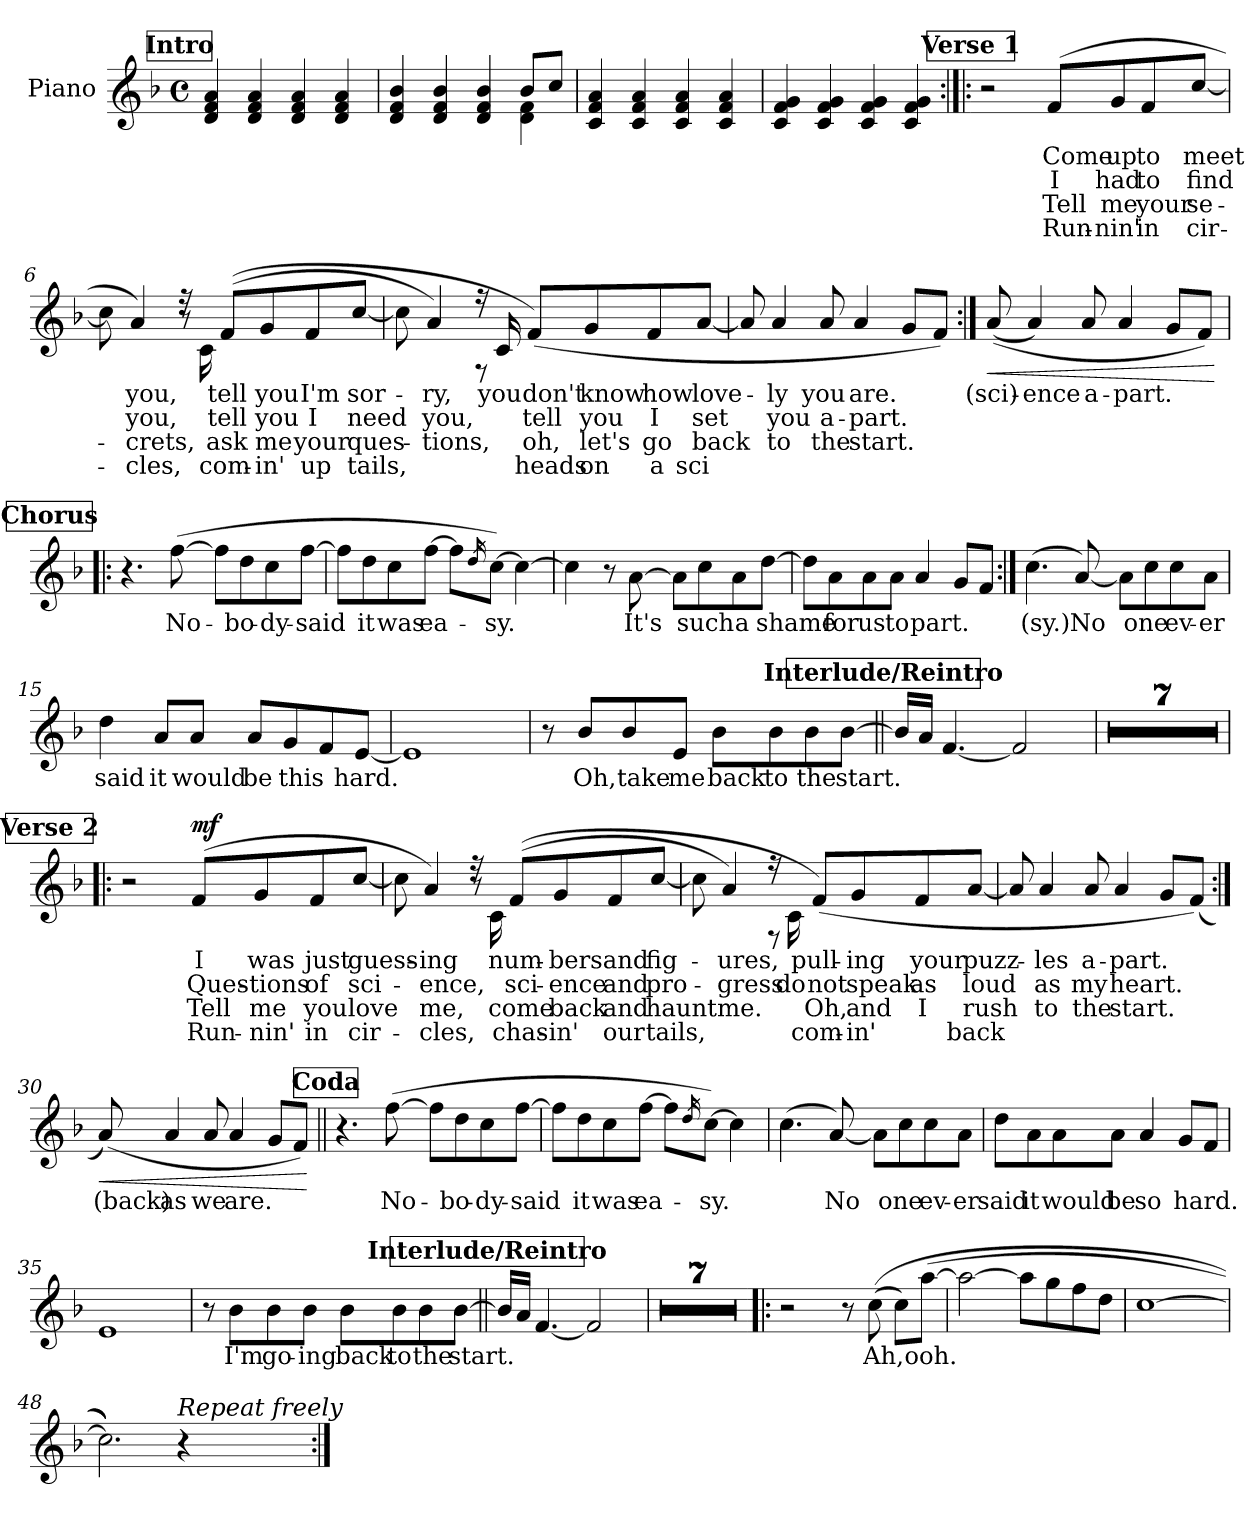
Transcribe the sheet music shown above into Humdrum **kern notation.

**kern	**text	**text	**text	**text	**dynam
*part1	*part1	*part1	*part1	*part1	*part1
*staff1	*staff1	*staff1	*staff1	*staff1	*staff1
*I"Piano	*	*	*	*	*
*I'Pno.	*	*	*	*	*
*clefG2	*	*	*	*	*
*k[b-]	*	*	*	*	*
*M4/4	*	*	*	*	*
*met(c)	*	*	*	*	*
*MM76	*	*	*	*	*
!!LO:REH:place=s1:a:B:fs=14:t=Intro
=1	=1	=1	=1	=1	=1
4d/ 4f/ 4a/	.	.	.	.	.
4d/ 4f/ 4a/	.	.	.	.	.
4d/ 4f/ 4a/	.	.	.	.	.
4d/ 4f/ 4a/	.	.	.	.	.
=2	=2	=2	=2	=2	=2
*^	*	*	*	*	*
4d/ 4f/ 4b-/	2.ryy	.	.	.	.	.
4d/ 4f/ 4b-/	.	.	.	.	.	.
4d/ 4f/ 4b-/	.	.	.	.	.	.
4d\ 4f\	8b-/L	.	.	.	.	.
.	8cc/J	.	.	.	.	.
*v	*v	*	*	*	*	*
=3	=3	=3	=3	=3	=3
4c/ 4f/ 4a/	.	.	.	.	.
4c/ 4f/ 4a/	.	.	.	.	.
4c/ 4f/ 4a/	.	.	.	.	.
4c/ 4f/ 4a/	.	.	.	.	.
=4	=4	=4	=4	=4	=4
4c/ 4f/ 4g/	.	.	.	.	.
4c/ 4f/ 4g/	.	.	.	.	.
4c/ 4f/ 4g/	.	.	.	.	.
4c/ 4f/ 4g/	.	.	.	.	.
!!LO:LB:g=z
!!LO:REH:place=s1:a:B:fs=14:t=Verse 1
=5:|!|:	=5:|!|:	=5:|!|:	=5:|!|:	=5:|!|:	=5:|!|:
2r	.	.	.	.	.
!	!LO:LY:b	!LO:LY:b	!LO:LY:b	!LO:LY:b	!
(<8f/L	Come	I	Tell	Run-	.
!	!LO:LY:b	!LO:LY:b	!LO:LY:b	!LO:LY:b	!
8g/	up	had	me	-nin'	.
!	!LO:LY:b	!LO:LY:b	!LO:LY:b	!LO:LY:b	!
8f/	to	to	your	in	.
!	!LO:LY:b	!LO:LY:b	!LO:LY:b	!LO:LY:b	!
[8cc/J	meet	find	se-	cir-	.
=6	=6	=6	=6	=6	=6
*^	*	*	*	*	*
*	*^	*	*	*	*	*
8cc\]	4.ryy	4.ryy	.	.	.	.	.
!	!	!	!LO:LY:b	!LO:LY:b	!LO:LY:b	!LO:LY:b	!
4a/)	.	.	you,	you,	-crets,	-cles,	.
16ryy	16r	8r	.	.	.	.	.
!	!	!	!	!	!LO:LY:b	!	!
16c/yy	(<16c\	.	.	.	and	.	.
!	!	!	!LO:LY:b	!LO:LY:b	!LO:LY:b	!LO:LY:b	!
((>8f/L	2ryy	2ryy	tell	tell	ask	com-	.
!	!	!	!LO:LY:b	!LO:LY:b	!LO:LY:b	!LO:LY:b	!
8g/	.	.	you	you	me	-in'	.
!	!	!	!LO:LY:b	!LO:LY:b	!LO:LY:b	!LO:LY:b	!
8f/	.	.	I'm	I	your	up	.
!	!	!	!LO:LY:b	!LO:LY:b	!LO:LY:b	!LO:LY:b	!
[8cc/J	.	.	sor-	need	ques-	tails,	.
*	*v	*v	*	*	*	*	*
=7	=7	=7	=7	=7	=7	=7
8cc\]	4.ryy	.	.	.	.	.
!	!	!LO:LY:b	!LO:LY:b	!LO:LY:b	!	!
4a/)	.	ry,	you,	-tions,	.	.
16r	8r	.	.	.	.	.
!	!	!LO:LY:b	!	!	!	!
16c!/	.	you	.	.	.	.
!	!	!LO:LY:b	!LO:LY:b	!LO:LY:b	!LO:LY:b	!
(>8f/L)	2ryy	don't	tell	oh,	heads	.
!	!	!LO:LY:b	!LO:LY:b	!LO:LY:b	!LO:LY:b	!
8g/	.	know	you	let's	on	.
!	!	!LO:LY:b	!LO:LY:b	!LO:LY:b	!LO:LY:b	!
8f/	.	how	I	go	a	.
!	!	!LO:LY:b	!LO:LY:b	!LO:LY:b	!LO:LY:b	!
[8a/J	.	love-	set	back	sci	.
*v	*v	*	*	*	*	*
=8	=8	=8	=8	=8	=8
8a/]	.	.	.	.	.
!	!LO:LY:b	!LO:LY:b	!LO:LY:b	!	!
4a/	ly	you	to	.	.
!	!LO:LY:b	!LO:LY:b	!LO:LY:b	!	!
8a/	you	a-	the	.	.
!	!LO:LY:b	!LO:LY:b	!LO:LY:b	!	!
4a/	are.	-part.	start.	.	.
8g/L	.	.	.	.	.
8f/J)	.	.	.	.	.
!!LO:LB:g=z
=9:|!	=9:|!	=9:|!	=9:|!	=9:|!	=9:|!
!	!LO:LY:b	!	!	!	!LO:HP:b
(<(<8a/	(sci)-	.	.	.	<
!	!LO:LY:b	!	!	!	!
4a/)	-ence	.	.	.	.
!	!LO:LY:b	!	!	!	!
8a/	a-	.	.	.	.
!	!LO:LY:b	!	!	!	!
4a/	-part.	.	.	.	.
8g/L	.	.	.	.	.
8f/J)	.	.	.	.	.
.	.	.	.	.	[
!!LO:REH:place=s1:a:B:fs=14:t=Chorus
=10!|:	=10!|:	=10!|:	=10!|:	=10!|:	=10!|:
4.r	.	.	.	.	.
!	!LO:LY:b	!	!	!	!
(>[8ff\	No-	.	.	.	.
8ff\L]	.	.	.	.	.
!	!LO:LY:b	!	!	!	!
8dd\	-bo-	.	.	.	.
!	!LO:LY:b	!	!	!	!
8cc\	-dy-	.	.	.	.
!	!LO:LY:b	!	!	!	!
[8ff\J	-said	.	.	.	.
=11	=11	=11	=11	=11	=11
8ff\L]	.	.	.	.	.
!	!LO:LY:b	!	!	!	!
8dd\	it	.	.	.	.
!	!LO:LY:b	!	!	!	!
8cc\	was	.	.	.	.
!	!LO:LY:b	!	!	!	!
[8ff\J	ea-	.	.	.	.
8ff\L]	.	.	.	.	.
16qdd/	.	.	.	.	.
!	!LO:LY:b	!	!	!	!
[8cc\J)	-sy.	.	.	.	.
4cc\_	.	.	.	.	.
=12	=12	=12	=12	=12	=12
4cc\]	.	.	.	.	.
8r	.	.	.	.	.
!	!LO:LY:b	!	!	!	!
[8a\	It's	.	.	.	.
8a\L]	.	.	.	.	.
!	!LO:LY:b	!	!	!	!
8cc\	such	.	.	.	.
!	!LO:LY:b	!	!	!	!
8a\	a	.	.	.	.
!	!LO:LY:b	!	!	!	!
[8dd\J	shame	.	.	.	.
=13	=13	=13	=13	=13	=13
8dd\L]	.	.	.	.	.
!	!LO:LY:b	!	!	!	!
8a\	for	.	.	.	.
!	!LO:LY:b	!	!	!	!
8a\	us	.	.	.	.
!	!LO:LY:b	!	!	!	!
8a\J	to	.	.	.	.
!	!LO:LY:b	!	!	!	!
4a/	part.	.	.	.	.
8g/L	.	.	.	.	.
8f/J	.	.	.	.	.
=14:|!	=14:|!	=14:|!	=14:|!	=14:|!	=14:|!
!	!LO:LY:b	!	!	!	!
(>4.cc\	(sy.)	.	.	.	.
!	!LO:LY:b	!	!	!	!
[8a/)	No	.	.	.	.
8a\L]	.	.	.	.	.
!	!LO:LY:b	!	!	!	!
8cc\	one	.	.	.	.
!	!LO:LY:b	!	!	!	!
8cc\	ev-	.	.	.	.
!	!LO:LY:b	!	!	!	!
8a\J	-er	.	.	.	.
!!LO:LB:g=z
=15	=15	=15	=15	=15	=15
!	!LO:LY:b	!	!	!	!
4dd\	said	.	.	.	.
!	!LO:LY:b	!	!	!	!
8a/L	it	.	.	.	.
!	!LO:LY:b	!	!	!	!
8a/J	would	.	.	.	.
!	!LO:LY:b	!	!	!	!
8a/L	be	.	.	.	.
!	!LO:LY:b	!	!	!	!
8g/	this	.	.	.	.
8f/	.	.	.	.	.
!	!LO:LY:b	!	!	!	!
[8e/J	hard.	.	.	.	.
=16	=16	=16	=16	=16	=16
1e]	.	.	.	.	.
=17	=17	=17	=17	=17	=17
8r	.	.	.	.	.
!	!LO:LY:b	!	!	!	!
8b-/L	Oh,	.	.	.	.
!	!LO:LY:b	!	!	!	!
8b-/	take	.	.	.	.
!	!LO:LY:b	!	!	!	!
8e/J	me	.	.	.	.
!	!LO:LY:b	!	!	!	!
8b-\L	back	.	.	.	.
!	!LO:LY:b	!	!	!	!
8b-\	to	.	.	.	.
!	!LO:LY:b	!	!	!	!
8b-\	the	.	.	.	.
!	!LO:LY:b	!	!	!	!
[8b-\J	start.	.	.	.	.
!!LO:REH:place=s1:a:B:fs=14:t=Interlude/Reintro
=18||	=18||	=18||	=18||	=18||	=18||
16b-/LL]	.	.	.	.	.
16a/JJ	.	.	.	.	.
[4.f/	.	.	.	.	.
2f/]	.	.	.	.	.
=19	=19	=19	=19	=19	=19
1r	.	.	.	.	.
=20	=20	=20	=20	=20	=20
1r	.	.	.	.	.
=21	=21	=21	=21	=21	=21
1r	.	.	.	.	.
=22	=22	=22	=22	=22	=22
1r	.	.	.	.	.
=23	=23	=23	=23	=23	=23
1r	.	.	.	.	.
=24	=24	=24	=24	=24	=24
1r	.	.	.	.	.
=25	=25	=25	=25	=25	=25
1r	.	.	.	.	.
!!LO:LB:g=z
!!LO:REH:place=s1:a:B:fs=14:t=Verse 2
=26!|:	=26!|:	=26!|:	=26!|:	=26!|:	=26!|:
2r	.	.	.	.	.
!	!LO:LY:b	!LO:LY:b	!LO:LY:b	!LO:LY:b	!LO:DY:a
(<8f/L	I	Ques-	Tell	Run-	mf
!	!LO:LY:b	!LO:LY:b	!LO:LY:b	!LO:LY:b	!
8g/	was	-tions	me	-nin'	.
!	!LO:LY:b	!LO:LY:b	!LO:LY:b	!LO:LY:b	!
8f/	just	of	you	in	.
!	!LO:LY:b	!LO:LY:b	!LO:LY:b	!LO:LY:b	!
[8cc/J	guess-	sci-	love	cir-	.
=27	=27	=27	=27	=27	=27
*^	*	*	*	*	*
*	*^	*	*	*	*	*
8cc\]	4.ryy	4.ryy	.	.	.	.	.
!	!	!	!LO:LY:b	!LO:LY:b	!LO:LY:b	!LO:LY:b	!
4a/)	.	.	-ing	-ence,	me,	-cles,	.
16ryy	16r	8r	.	.	.	.	.
!	!	!	!LO:LY:b	!	!	!	!
16c/yy	(>16c\	.	at	.	.	.	.
!	!	!	!LO:LY:b	!LO:LY:b	!LO:LY:b	!LO:LY:b	!
((>8f/L	2ryy	2ryy	num-	sci-	come	chas-	.
!	!	!	!LO:LY:b	!LO:LY:b	!LO:LY:b	!LO:LY:b	!
8g/	.	.	-bers	-ence	back	-in'	.
!	!	!	!LO:LY:b	!LO:LY:b	!LO:LY:b	!LO:LY:b	!
8f/	.	.	and	and	and	our	.
!	!	!	!LO:LY:b	!LO:LY:b	!LO:LY:b	!LO:LY:b	!
[8cc/J	.	.	fig-	pro-	-haunt	tails,	.
*	*v	*v	*	*	*	*	*
=28	=28	=28	=28	=28	=28	=28
8cc\]	4.ryy	.	.	.	.	.
!	!	!LO:LY:b	!LO:LY:b	!LO:LY:b	!	!
4a/)	.	-ures,	-gress	me.	.	.
16r	8r	.	.	.	.	.
!	!	!	!LO:LY:b	!	!	!
16c!\	.	.	do	.	.	.
!	!	!LO:LY:b	!LO:LY:b	!LO:LY:b	!LO:LY:b	!
(>8f/L)	2ryy	pull-	not	Oh,	com-	.
!	!	!LO:LY:b	!LO:LY:b	!LO:LY:b	!LO:LY:b	!
8g/	.	-ing	speak	and	-in'	.
!	!	!LO:LY:b	!LO:LY:b	!LO:LY:b	!	!
8f/	.	your	as	I	.	.
!	!	!LO:LY:b	!LO:LY:b	!LO:LY:b	!LO:LY:b	!
[8a/J	.	puzz-	loud	rush	back	.
*v	*v	*	*	*	*	*
=29	=29	=29	=29	=29	=29
8a/]	.	.	.	.	.
!	!LO:LY:b	!LO:LY:b	!LO:LY:b	!	!
4a/	les	as	to	.	.
!	!LO:LY:b	!LO:LY:b	!LO:LY:b	!	!
8a/	a-	my	the	.	.
!	!LO:LY:b	!LO:LY:b	!LO:LY:b	!	!
4a/	-part.	heart.	start.	.	.
8g/L	.	.	.	.	.
(<8f/J)	.	.	.	.	.
!!LO:LB:g=z
=30:|!	=30:|!	=30:|!	=30:|!	=30:|!	=30:|!
!	!LO:LY:b	!	!	!	!LO:HP:b
(<8a/)	(back)	.	.	.	<
!	!LO:LY:b	!	!	!	!
4a/	as	.	.	.	.
!	!LO:LY:b	!	!	!	!
8a/	we	.	.	.	.
!	!LO:LY:b	!	!	!	!
4a/	-are.	.	.	.	.
8g/L	.	.	.	.	.
8f/J)	.	.	.	.	.
.	.	.	.	.	[
!!LO:REH:place=s1:a:B:fs=14:t=Coda
=31||	=31||	=31||	=31||	=31||	=31||
4.r	.	.	.	.	.
!	!LO:LY:b	!	!	!	!
(>[8ff\	No-	.	.	.	.
8ff\L]	.	.	.	.	.
!	!LO:LY:b	!	!	!	!
8dd\	-bo-	.	.	.	.
!	!LO:LY:b	!	!	!	!
8cc\	-dy-	.	.	.	.
!	!LO:LY:b	!	!	!	!
[8ff\J	-said	.	.	.	.
=32	=32	=32	=32	=32	=32
8ff\L]	.	.	.	.	.
!	!LO:LY:b	!	!	!	!
8dd\	it	.	.	.	.
!	!LO:LY:b	!	!	!	!
8cc\	was	.	.	.	.
!	!LO:LY:b	!	!	!	!
[8ff\J	ea-	.	.	.	.
8ff\L]	.	.	.	.	.
16qdd/	.	.	.	.	.
!	!LO:LY:b	!	!	!	!
[8cc\J)	-sy.	.	.	.	.
4cc\]	.	.	.	.	.
=33	=33	=33	=33	=33	=33
(>4.cc\	.	.	.	.	.
!	!LO:LY:b	!	!	!	!
[8a/)	No	.	.	.	.
8a\L]	.	.	.	.	.
!	!LO:LY:b	!	!	!	!
8cc\	one	.	.	.	.
!	!LO:LY:b	!	!	!	!
8cc\	ev-	.	.	.	.
!	!LO:LY:b	!	!	!	!
8a\J	-er	.	.	.	.
=34	=34	=34	=34	=34	=34
!	!LO:LY:b	!	!	!	!
8dd\L	said	.	.	.	.
!	!LO:LY:b	!	!	!	!
8a\	it	.	.	.	.
!	!LO:LY:b	!	!	!	!
8a\	would	.	.	.	.
!	!LO:LY:b	!	!	!	!
8a\J	be	.	.	.	.
!	!LO:LY:b	!	!	!	!
4a/	so	.	.	.	.
!	!LO:LY:b	!	!	!	!
8g/L	hard.	.	.	.	.
8f/J	.	.	.	.	.
=35	=35	=35	=35	=35	=35
1e	.	.	.	.	.
!!LO:LB:g=z
=36	=36	=36	=36	=36	=36
8r	.	.	.	.	.
!	!LO:LY:b	!	!	!	!
8b-\L	I'm	.	.	.	.
!	!LO:LY:b	!	!	!	!
8b-\	go-	.	.	.	.
!	!LO:LY:b	!	!	!	!
8b-\J	-ing	.	.	.	.
!	!LO:LY:b	!	!	!	!
8b-\L	back	.	.	.	.
!	!LO:LY:b	!	!	!	!
8b-\	to	.	.	.	.
!	!LO:LY:b	!	!	!	!
8b-\	the	.	.	.	.
!	!LO:LY:b	!	!	!	!
[8b-\J	start.	.	.	.	.
!!LO:REH:place=s1:a:B:fs=14:t=Interlude/Reintro
=37||	=37||	=37||	=37||	=37||	=37||
16b-/LL]	.	.	.	.	.
16a/JJ	.	.	.	.	.
[4.f/	.	.	.	.	.
2f/]	.	.	.	.	.
=38	=38	=38	=38	=38	=38
1r	.	.	.	.	.
=39	=39	=39	=39	=39	=39
1r	.	.	.	.	.
=40	=40	=40	=40	=40	=40
1r	.	.	.	.	.
=41	=41	=41	=41	=41	=41
1r	.	.	.	.	.
=42	=42	=42	=42	=42	=42
1r	.	.	.	.	.
=43	=43	=43	=43	=43	=43
1r	.	.	.	.	.
=44	=44	=44	=44	=44	=44
1r	.	.	.	.	.
=45!|:	=45!|:	=45!|:	=45!|:	=45!|:	=45!|:
2r	.	.	.	.	.
8r	.	.	.	.	.
!	!LO:LY:b	!	!	!	!
(>(>8cc\	Ah,	.	.	.	.
8cc\L)	.	.	.	.	.
!	!LO:LY:b	!	!	!	!
(>[8aa\J	ooh.	.	.	.	.
=46	=46	=46	=46	=46	=46
2aa\_	.	.	.	.	.
8aa\L]	.	.	.	.	.
8gg\	.	.	.	.	.
8ff\	.	.	.	.	.
8dd\J	.	.	.	.	.
=47	=47	=47	=47	=47	=47
[1cc	.	.	.	.	.
=48	=48	=48	=48	=48	=48
2.cc\]))	.	.	.	.	.
!LO:TX:a:i:t=Repeat freely	!	!	!	!	!
4r	.	.	.	.	.
=:|!	=:|!	=:|!	=:|!	=:|!	=:|!
*-	*-	*-	*-	*-	*-
